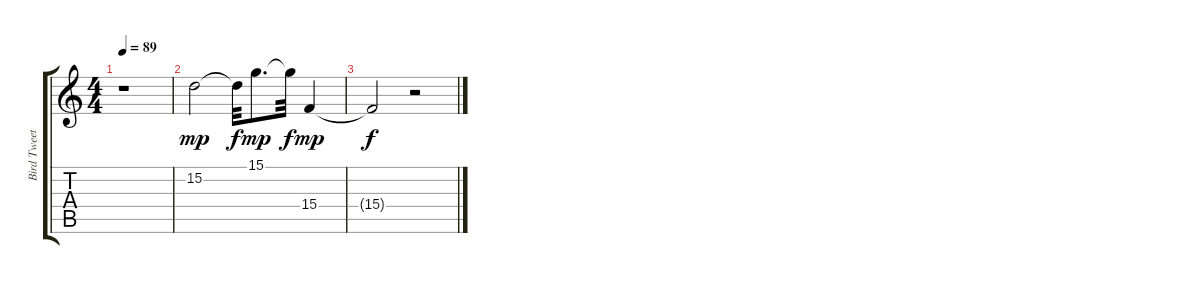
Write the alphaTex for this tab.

\track ("Bird Tweet" "Bird Tweet") {instrument birdtweet}
\staff {score tabs}
\tuning (E4 B3 G3 D3 A2 E2) {hide}
\ts (4 4)
\tempo 89
\clef g2
\ks c
r.1{dy mp} |
15.2.2 15.2{t}.32{dy f} 15.1.8{d dy mp} 15.1{t}.32{dy f} 15.4.4{dy mp} |
15.4{t}.2{dy f} r.2
